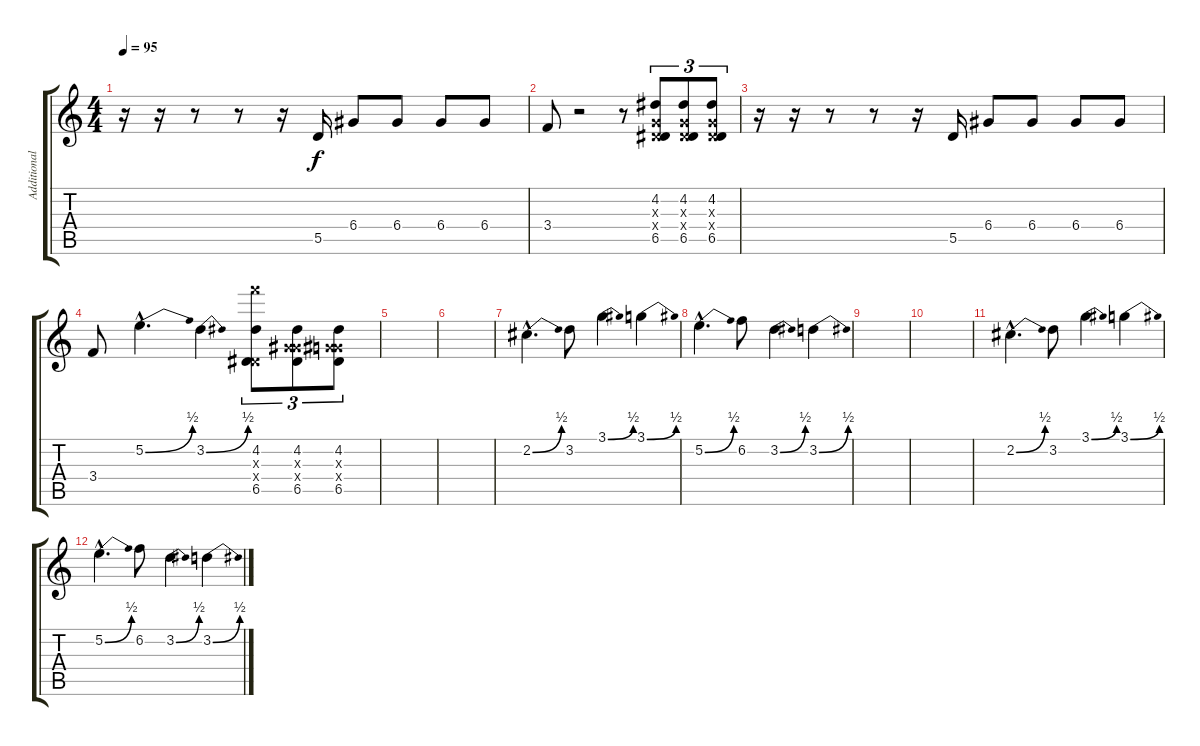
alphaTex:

\track ("Additional guitar" "Additional") {instrument distortionguitar}
\staff {score tabs}
\tuning (E4 B3 G3 D3 A2 D2) {hide}
\ts (4 4)
\tempo 95
\clef g2
\ks c
r.16{dy f volume 9} r.16 r.8 r.8 r.16 5.5.16 6.4.8 6.4.8 6.4.8 6.4.8 |
3.4.8 r.2 r.8 (4.2 0.3{x} 1.4{x} 6.5).8{tu (3 2)} (4.2 0.3{x} 1.4{x} 6.5).8{tu (3 2)} (4.2 0.3{x} 1.4{x} 6.5).8{tu (3 2)} |
r.16{volume 9} r.16 r.8 r.8 r.16 5.5.16 6.4.8 6.4.8 6.4.8 6.4.8 |
3.4.8 5.2{be (bend 0 0 60 2) hac}.4{d} 3.2{be (bend 0 0 60 2)}.4 (4.2 22.3{x} 1.4{x} 6.5).8{tu (3 2)} (4.2 0.3{x} 6.4{x} 6.5).8{tu (3 2)} (4.2 0.3{x} 6.4{x} 6.5).8{tu (3 2)} |
|
|
2.2{be (bend 0 0 60 2) hac}.4{d volume 12} 3.2.8 3.1{be (bend 0 0 60 2)}.4 3.1{be (bend 0 0 60 2)}.4 |
5.2{be (bend 0 0 60 2) hac}.4{d} 6.2.8 3.2{be (bend 0 0 60 2)}.4 3.2{be (bend 0 0 60 2)}.4 |
|
|
2.2{be (bend 0 0 60 2) hac}.4{d} 3.2.8 3.1{be (bend 0 0 60 2)}.4 3.1{be (bend 0 0 60 2)}.4 |
5.2{be (bend 0 0 60 2) hac}.4{d} 6.2.8 3.2{be (bend 0 0 60 2)}.4 3.2{be (bend 0 0 60 2)}.4
